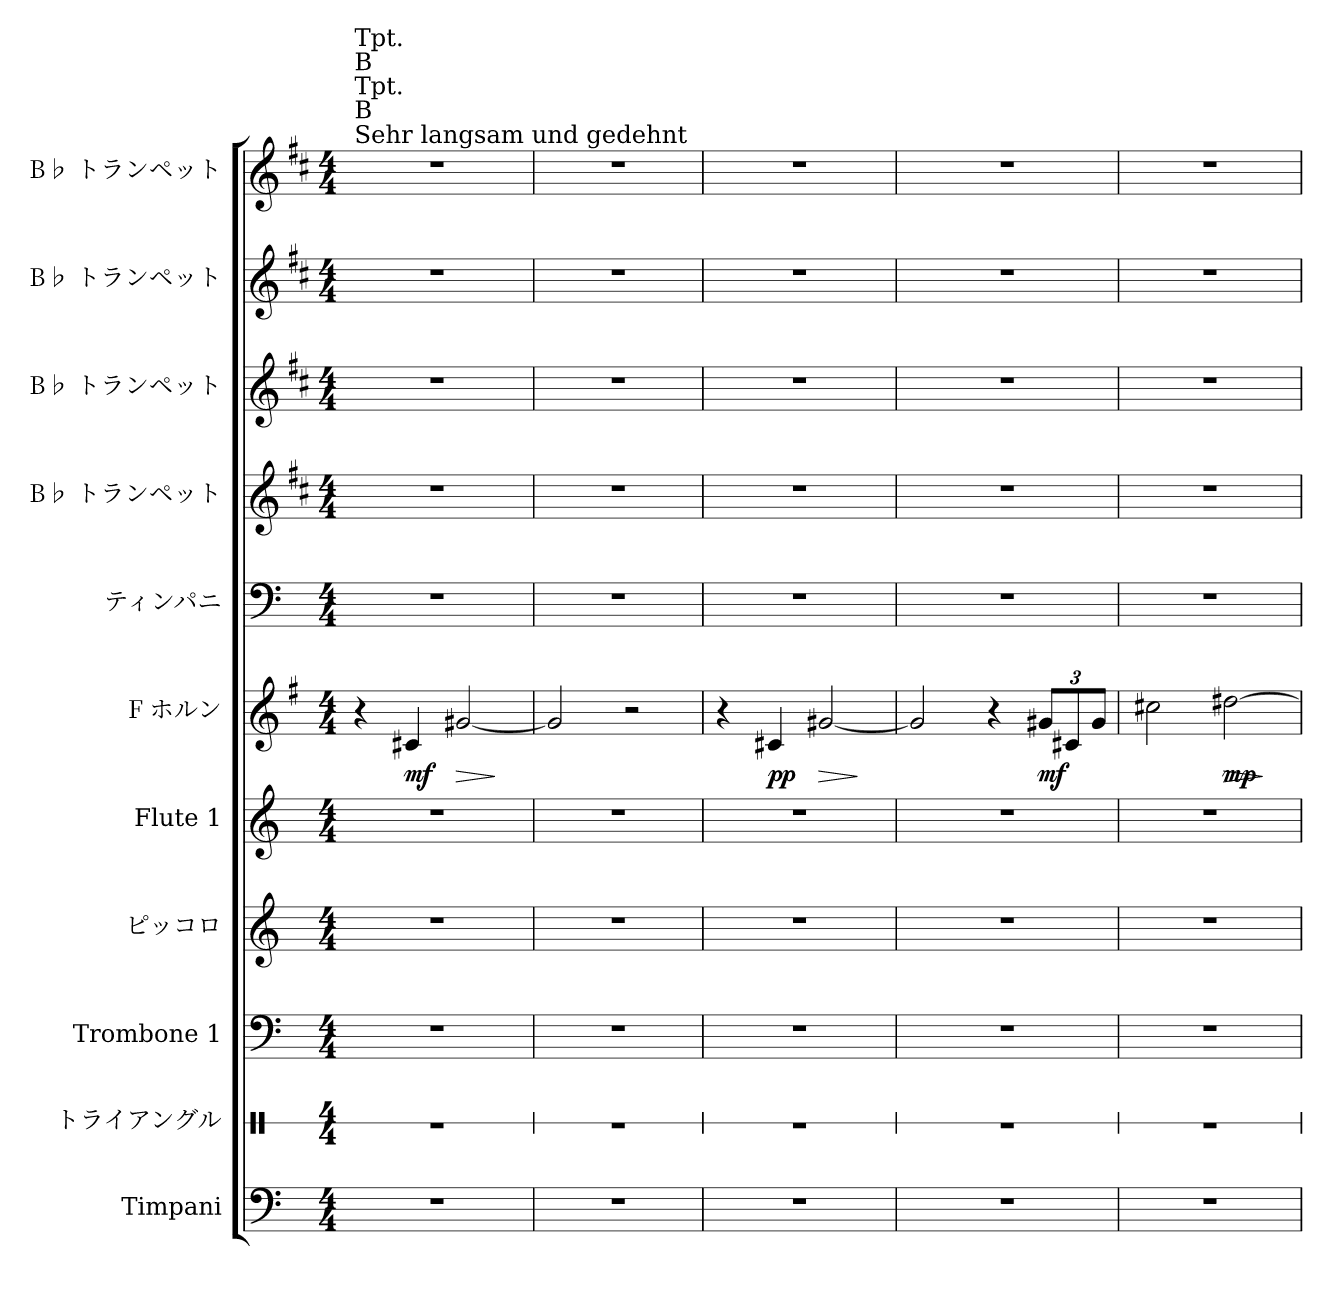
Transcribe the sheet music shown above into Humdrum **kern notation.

**kern	**kern	**kern	**kern	**kern	**kern	**dynam	**kern	**kern	**kern	**kern	**kern
*part11	*part10	*part9	*part8	*part7	*part6	*part6	*part5	*part4	*part3	*part2	*part1
*staff11	*staff10	*staff9	*staff8	*staff7	*staff6	*staff6	*staff5	*staff4	*staff3	*staff2	*staff1
*I"Timpani	*I"トライアングル	*I"Trombone 1	*I"ピッコロ	*I"Flute 1	*I"F ホルン	*	*I"ティンパニ	*I"B♭ トランペット	*I"B♭ トランペット	*I"B♭ トランペット	*I"B♭ トランペット
*I'Timp.	*	*I'Tbn. 1	*	*I'Fl. 1	*	*	*	*	*	*	*
*	*stria1	*	*	*	*	*	*	*	*	*	*
*clefF4	*clefX	*clefF4	*clefG2	*clefG2	*clefG2	*	*clefF4	*clefG2	*clefG2	*clefG2	*clefG2
*	*	*	*ITrd-7c-12	*	*ITrd4c7	*	*	*ITrd1c2	*ITrd1c2	*ITrd1c2	*ITrd1c2
*k[]	*k[]	*k[]	*k[]	*k[]	*k[]	*	*k[]	*k[]	*k[]	*k[]	*k[]
*M4/4	*M4/4	*M4/4	*M4/4	*M4/4	*M4/4	*	*M4/4	*M4/4	*M4/4	*M4/4	*M4/4
*MM35	*MM35	*MM35	*MM35	*MM35	*MM35	*	*MM35	*MM35	*MM35	*MM35	*MM35
=1	=1	=1	=1	=1	=1	=1	=1	=1	=1	=1	=1
!	!	!	!	!	!	!	!	!	!	!	!LO:TX:t=Sehr langsam und gedehnt
!	!	!	!	!	!	!	!	!	!	!	!LO:TX:t=B
!	!	!	!	!	!	!	!	!	!	!	!LO:TX:t=Tpt.
!	!	!	!	!	!	!	!	!	!	!	!LO:TX:t=B
!	!	!	!	!	!	!	!	!	!	!	!LO:TX:t=Tpt.
1r	1r	1r	1r	1r	4r	.	1r	1r	1r	1r	1r
!	!	!	!	!	!	!LO:DY:b	!	!	!	!	!
.	.	.	.	.	4F#X/	mf	.	.	.	.	.
!	!	!	!	!	!	!LO:HP:b	!	!	!	!	!
.	.	.	.	.	[2c#X/	>	.	.	.	.	.
.	.	.	.	.	.	]	.	.	.	.	.
=2	=2	=2	=2	=2	=2	=2	=2	=2	=2	=2	=2
1r	1r	1r	1r	1r	2c#/]	.	1r	1r	1r	1r	1r
.	.	.	.	.	2r	.	.	.	.	.	.
=3	=3	=3	=3	=3	=3	=3	=3	=3	=3	=3	=3
1r	1r	1r	1r	1r	4r	.	1r	1r	1r	1r	1r
!	!	!	!	!	!	!LO:DY:b	!	!	!	!	!
.	.	.	.	.	4F#X/	pp	.	.	.	.	.
!	!	!	!	!	!	!LO:HP:b	!	!	!	!	!
.	.	.	.	.	[2c#X/	>	.	.	.	.	.
.	.	.	.	.	.	]	.	.	.	.	.
=4	=4	=4	=4	=4	=4	=4	=4	=4	=4	=4	=4
*	*	*	*	*	*	*	*	*	*	*	*^
1r	1r	1r	1r	1r	2c#/]	.	1r	1r	1r	1r	1r	2.ryy
.	.	.	.	.	4r	.	.	.	.	.	.	.
*	*	*	*	*	*Xbrackettup	*	*	*	*	*	*	*
*	*	*	*	*	*	*	*	*	*	*	*MM55	*
!	!	!	!	!	!	!LO:DY:b	!	!	!	!	!	!
.	.	.	.	.	12c#X/L	mf	.	.	.	.	.	4ryy
.	.	.	.	.	12F#X/	.	.	.	.	.	.	.
.	.	.	.	.	12c#/J	.	.	.	.	.	.	.
*	*	*	*	*	*	*	*	*	*	*	*v	*v
=5	=5	=5	=5	=5	=5	=5	=5	=5	=5	=5	=5
*	*	*	*	*	*	*	*	*	*	*	*MM35
1r	1r	1r	1r	1r	2f#X\	.	1r	1r	1r	1r	1r
!	!	!	!	!	!	!LO:HP:b	!	!	!	!	!
!	!	!	!	!	!	!LO:DY:n=1:b	!	!	!	!	!
.	.	.	.	.	[2g#X\	> mp	.	.	.	.	.
.	.	.	.	.	.	]	.	.	.	.	.
=	=	=	=	=	=	=	=	=	=	=	=
*-	*-	*-	*-	*-	*-	*-	*-	*-	*-	*-	*-
